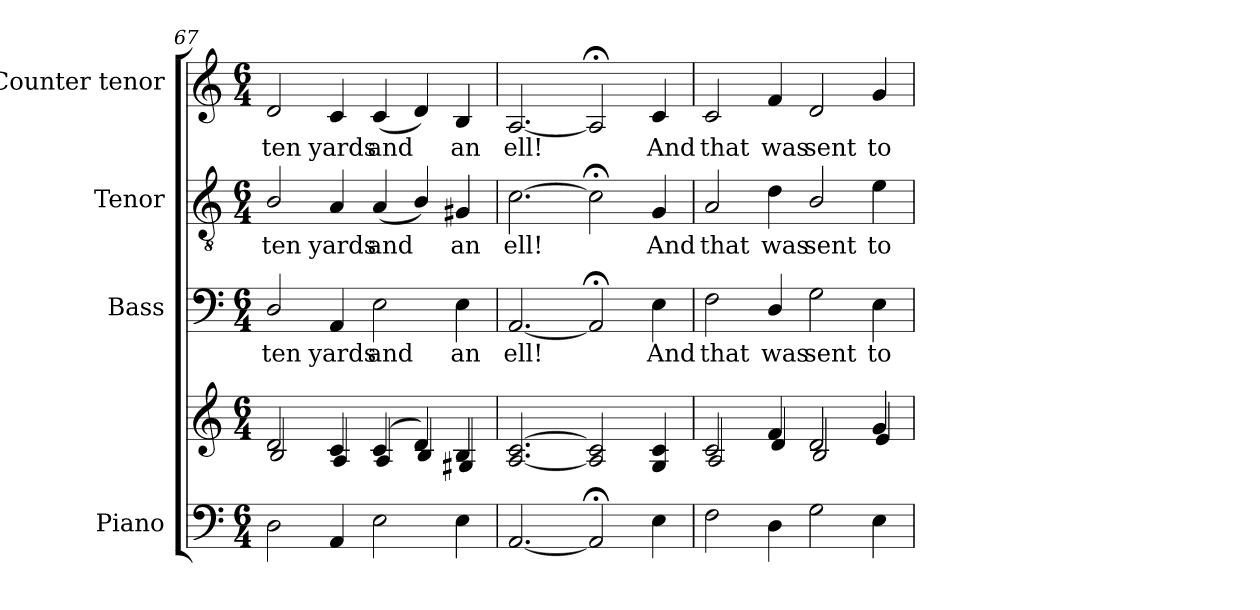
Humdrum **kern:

**kern	**kern	**kern	**text	**kern	**text	**kern	**text
*part4	*part4	*part3	*part3	*part2	*part2	*part1	*part1
*staff5	*staff4	*staff3	*staff3	*staff2	*staff2	*staff1	*staff1
*I"Piano	*	*I"Bass	*	*I"Tenor	*	*I"Counter tenor	*
*	*	*I'B.	*	*I'T.	*	*	*
!!LO:PB:g=z
*clefF4	*clefG2	*clefF4	*	*clefGv2	*	*clefG2	*
*	*	*	*	*ITrd7c12	*	*	*
*k[]	*k[]	*k[]	*	*k[]	*	*k[]	*
*C:	*C:	*C:	*	*C:	*	*C:	*
*M6/4	*M6/4	*M6/4	*	*M6/4	*	*M6/4	*
=67	=67	=67	=67	=67	=67	=67	=67
*	*^	*	*	*	*	*	*
!	!	!	!	!LO:LY:b:color=#000000	!	!	!	!
!	!	!	!	!	!	!LO:LY:b:color=#000000	!	!
!	!	!	!	!	!	!	!	!LO:LY:b:color=#000000
2Di\	2di/	2Bi/	2Di/	ten	2BBi/	ten	2di/	ten
!	!	!	!	!LO:LY:b:color=#000000	!	!	!	!
!	!	!	!	!	!	!LO:LY:b:color=#000000	!	!
!	!	!	!	!	!	!	!	!LO:LY:b:color=#000000
4AAi/	4ci/	4Ai/	4AAi/	yards	4AAi/	yards	4ci/	yards
!	!	!	!	!LO:LY:b:color=#000000	!	!	!	!
!	!	!	!	!	!	!LO:LY:b:color=#000000	!	!
!	!	!	!	!	!	!	!	!LO:LY:b:color=#000000
2Ei\	(4ci/	4Ai/	2Ei\	and	(4AAi/	and	(4ci/	and
.	4di/)	4Bi/	.	.	4BBi/)	.	4di/)	.
!	!	!	!	!LO:LY:b:color=#000000	!	!	!	!
!	!	!	!	!	!	!LO:LY:b:color=#000000	!	!
!	!	!	!	!	!	!	!	!LO:LY:b:color=#000000
4Ei\	4Bi/	4G#Xi/	4Ei\	an	4GG#Xi/	an	4Bi/	an
*	*v	*v	*	*	*	*	*	*
=68	=68	=68	=68	=68	=68	=68	=68
*	*^	*	*	*	*	*	*
!	!	!	!	!LO:LY:b:color=#000000	!	!	!	!
*	*v	*v	*	*	*	*	*	*
*	*^	*	*	*	*	*	*
!	!	!	!	!	!	!LO:LY:b:color=#000000	!	!
*	*v	*v	*	*	*	*	*	*
*	*^	*	*	*	*	*	*
!	!	!	!	!	!	!	!	!LO:LY:b:color=#000000
*	*v	*v	*	*	*	*	*	*
[2.AAi/	[2.Ai/ [2.ci	[2.AAi/	ell!	[2.Ci\	ell!	[2.Ai/	ell!
2AA;i/]	2Ai/] 2ci]	2AA;i/]	.	2C;i\]	.	2A;i/]	.
!	!	!	!LO:LY:b:color=#000000	!	!	!	!
!	!	!	!	!	!LO:LY:b:color=#000000	!	!
!	!	!	!	!	!	!	!LO:LY:b:color=#000000
4Ei\	4Gi/ 4ci	4Ei\	And	4GGi/	And	4ci/	And
=69	=69	=69	=69	=69	=69	=69	=69
*	*^	*	*	*	*	*	*
!	!	!	!	!LO:LY:b:color=#000000	!	!	!	!
!	!	!	!	!	!	!LO:LY:b:color=#000000	!	!
!	!	!	!	!	!	!	!	!LO:LY:b:color=#000000
2Fi\	2ci/	2Ai/	2Fi\	that	2AAi/	that	2ci/	that
!	!	!	!	!LO:LY:b:color=#000000	!	!	!	!
!	!	!	!	!	!	!LO:LY:b:color=#000000	!	!
!	!	!	!	!	!	!	!	!LO:LY:b:color=#000000
4Di\	4fi/	4di/	4Di/	was	4Di\	was	4fi/	was
!	!	!	!	!LO:LY:b:color=#000000	!	!	!	!
!	!	!	!	!	!	!LO:LY:b:color=#000000	!	!
!	!	!	!	!	!	!	!	!LO:LY:b:color=#000000
2Gi\	2di/	2Bi/	2Gi\	sent	2BBi/	sent	2di/	sent
!	!	!	!	!LO:LY:b:color=#000000	!	!	!	!
!	!	!	!	!	!	!LO:LY:b:color=#000000	!	!
!	!	!	!	!	!	!	!	!LO:LY:b:color=#000000
4Ei\	4gi/	4ei/	4Ei\	to	4Ei\	to	4gi/	to
*	*v	*v	*	*	*	*	*	*
=	=	=	=	=	=	=	=
*-	*-	*-	*-	*-	*-	*-	*-
